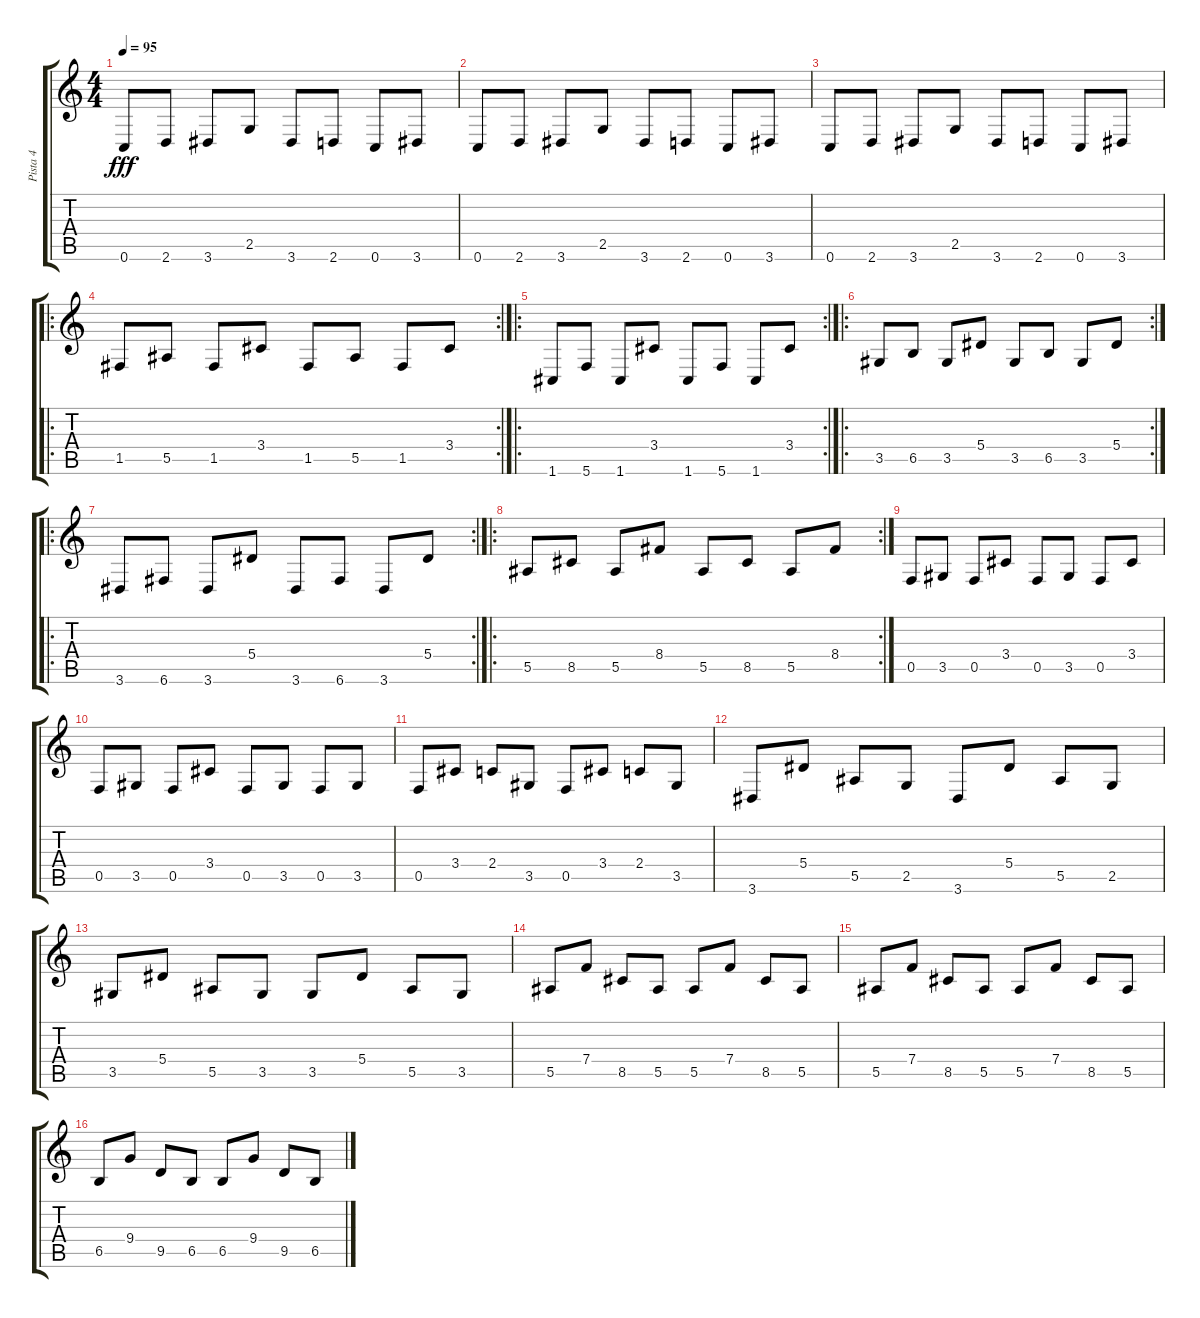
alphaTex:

\track ("Pista 4" "Pista 4") {instrument electricbassfinger}
\staff {score tabs}
\tuning (C4 G3 Eb3 Bb2 F2 C2) {hide}
\ts (4 4)
\tempo 95
\clef g2
\ks c
0.6.8{dy fff} 2.6.8 3.6.8 2.5.8 3.6.8 2.6.8 0.6.8 3.6.8 |
0.6.8 2.6.8 3.6.8 2.5.8 3.6.8 2.6.8 0.6.8 3.6.8 |
0.6.8 2.6.8 3.6.8 2.5.8 3.6.8 2.6.8 0.6.8 3.6.8 |
\ro
\rc 2
1.5.8 5.5.8 1.5.8 3.4.8 1.5.8 5.5.8 1.5.8 3.4.8 |
\ro
\rc 2
1.6.8 5.6.8 1.6.8 3.4.8 1.6.8 5.6.8 1.6.8 3.4.8 |
\ro
\rc 2
3.5.8 6.5.8 3.5.8 5.4.8 3.5.8 6.5.8 3.5.8 5.4.8 |
\ro
\rc 2
3.6.8 6.6.8 3.6.8 5.4.8 3.6.8 6.6.8 3.6.8 5.4.8 |
\ro
\rc 2
5.5.8 8.5.8 5.5.8 8.4.8 5.5.8 8.5.8 5.5.8 8.4.8 |
0.5.8 3.5.8 0.5.8 3.4.8 0.5.8 3.5.8 0.5.8 3.4.8 |
0.5.8 3.5.8 0.5.8 3.4.8 0.5.8 3.5.8 0.5.8 3.5.8 |
0.5.8 3.4.8 2.4.8 3.5.8 0.5.8 3.4.8 2.4.8 3.5.8 |
3.6.8 5.4.8 5.5.8 2.5.8 3.6.8 5.4.8 5.5.8 2.5.8 |
3.5.8 5.4.8 5.5.8 3.5.8 3.5.8 5.4.8 5.5.8 3.5.8 |
5.5.8 7.4.8 8.5.8 5.5.8 5.5.8 7.4.8 8.5.8 5.5.8 |
5.5.8 7.4.8 8.5.8 5.5.8 5.5.8 7.4.8 8.5.8 5.5.8 |
6.5.8 9.4.8 9.5.8 6.5.8 6.5.8 9.4.8 9.5.8 6.5.8
